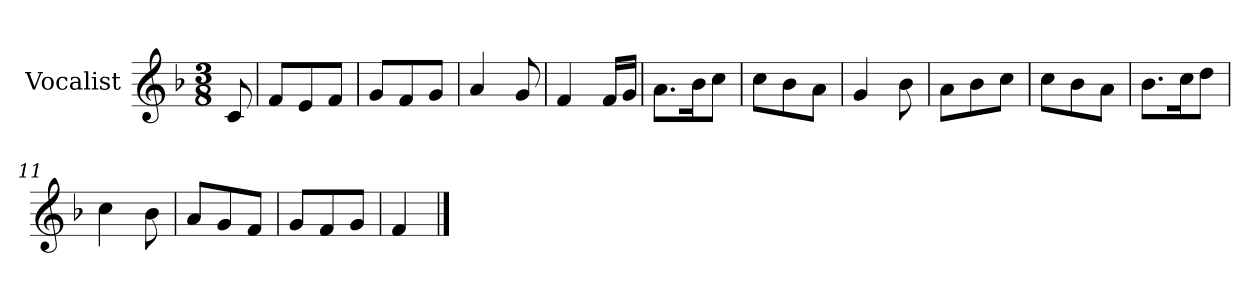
**kern
*part1
*staff1
*I"Vocalist
*k[b-]
*F:
*M3/8
=
8c
=1
8fL
8e
8fJ
=2
8gL
8f
8gJ
=3
4a
8g
=4
4f
16fLL
16gJJ
=5
8.aL
16b-K
8ccJ
=6
8ccL
8b-
8aJ
=7
4g
8b-
=8
8aL
8b-
8ccJ
=9
8ccL
8b-
8aJ
=10
8.b-L
16ccK
8ddJ
=11
4cc
8b-
=12
8aL
8g
8fJ
=13
8gL
8f
8gJ
=14
4f
==
*-
